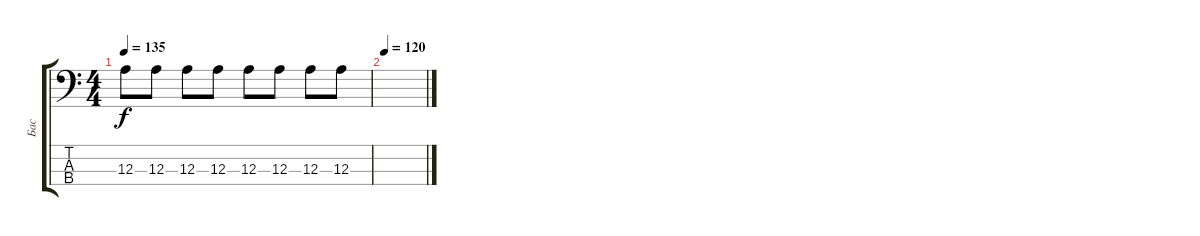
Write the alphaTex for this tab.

\track ("Бас" "Бас") {instrument electricbassfinger}
\staff {score tabs}
\tuning (G2 D2 A1 E1) {hide}
\ts (4 4)
\tempo 135
\clef f4
\ks c
12.3.8{dy f} 12.3.8 12.3.8 12.3.8 12.3.8 12.3.8 12.3.8 12.3.8 |
\tempo 120
